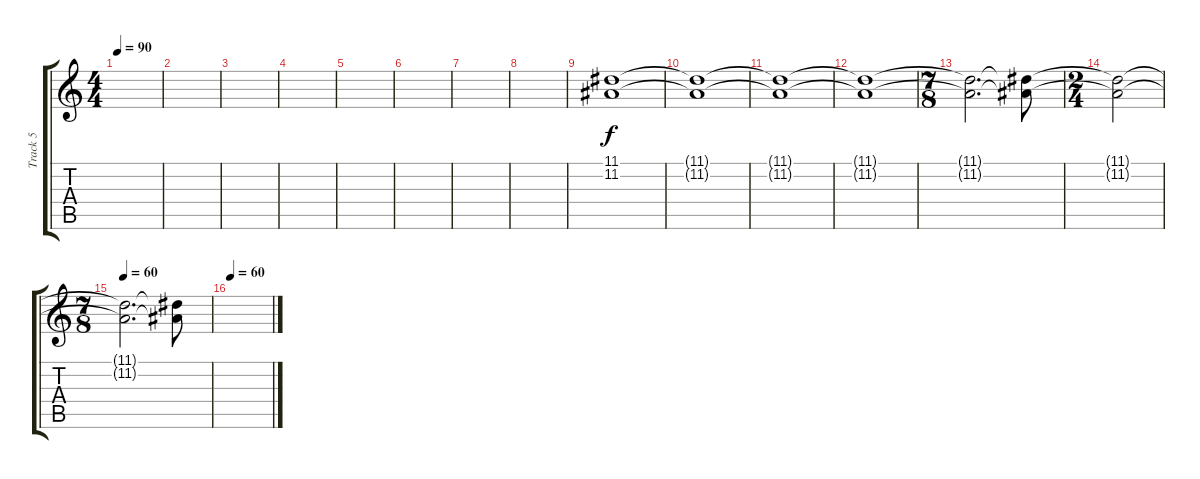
\track ("Track 5" "Track 5") {instrument choiraahs}
\staff {score tabs}
\tuning (E4 B3 G3 D3 A2 E2) {hide}
\ts (4 4)
\tempo 90
\clef g2
\ks c
|
|
|
|
|
|
|
|
(11.1 11.2).1{volume 4 instrument choiraahs} |
(11.1{t} 11.2{t}).1 |
(11.1{t} 11.2{t}).1 |
(11.1{t} 11.2{t}).1{volume 0} |
\ts (7 8)
(11.1{t} 11.2{t}).2{d} (11.1{t} 11.2{t}).8 |
\ts (2 4)
(11.1{t} 11.2{t}).2 |
\ts (7 8)
\tempo 60
(11.1{t} 11.2{t}).2{d} (11.1{t} 11.2{t}).8 |
\tempo 60
